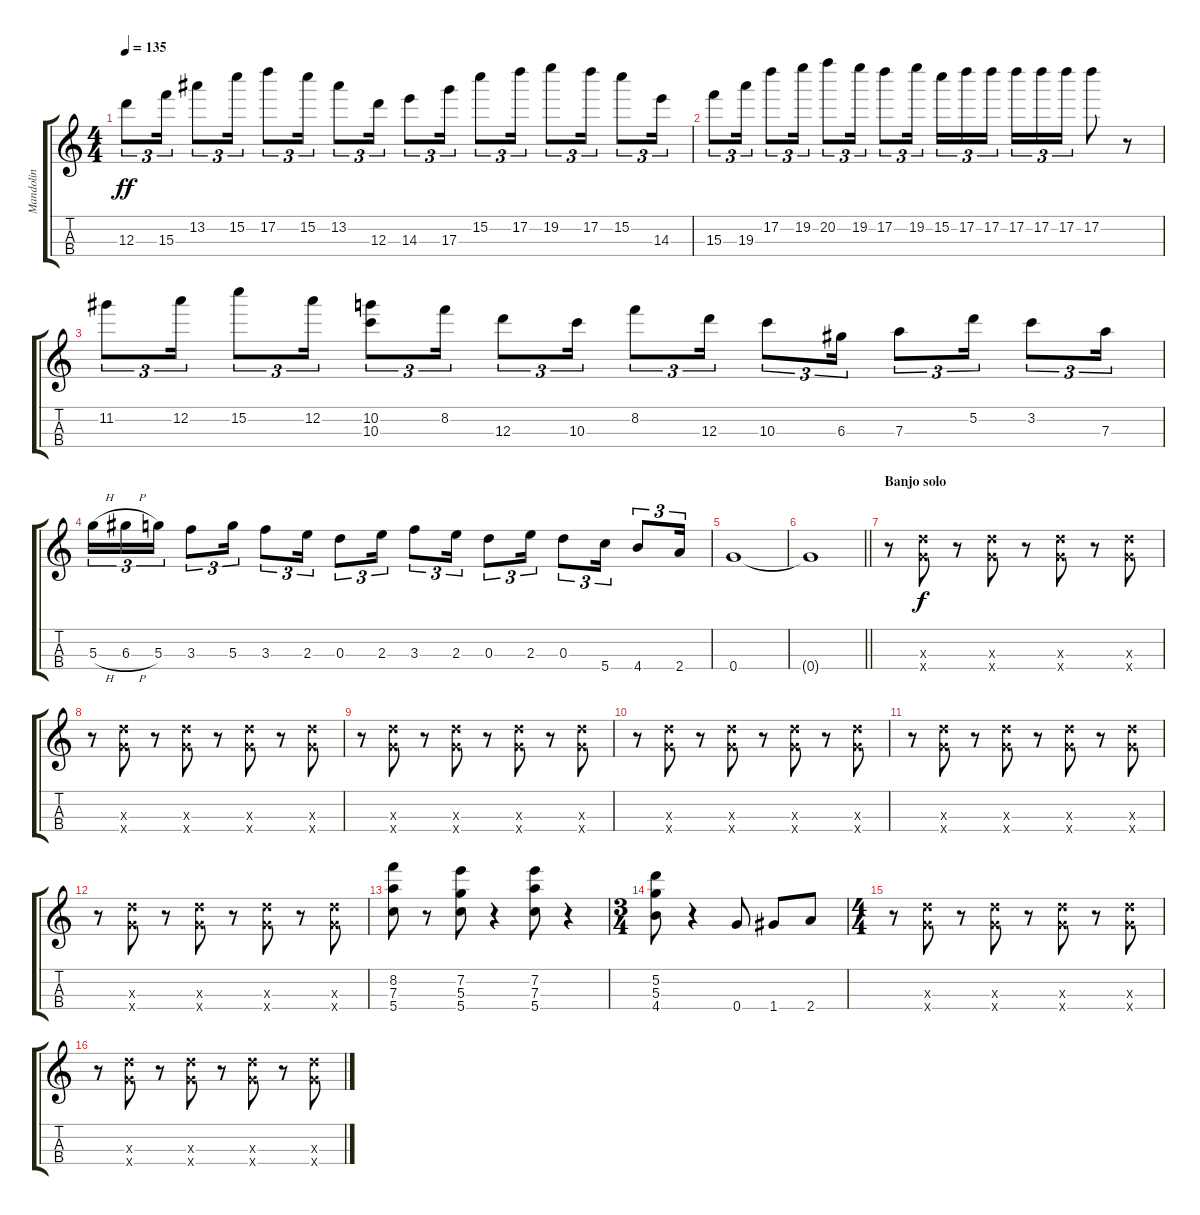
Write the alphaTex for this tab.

\track ("Mandolin" "Mandolin") {instrument banjo}
\staff {score tabs}
\tuning (E5 A4 D4 G3) {hide}
\displaytranspose 12
\ts (4 4)
\tempo 135
\clef g2
\ks c
12.3.8{tu (3 2) dy ff} 15.3.16{tu (3 2)} 13.2.8{tu (3 2)} 15.2.16{tu (3 2)} 17.2.8{tu (3 2)} 15.2.16{tu (3 2)} 13.2.8{tu (3 2)} 12.3.16{tu (3 2)} 14.3.8{tu (3 2)} 17.3.16{tu (3 2)} 15.2.8{tu (3 2)} 17.2.16{tu (3 2)} 19.2.8{tu (3 2)} 17.2.16{tu (3 2)} 15.2.8{tu (3 2)} 14.3.16{tu (3 2)} |
15.3.8{tu (3 2)} 19.3.16{tu (3 2)} 17.2.8{tu (3 2)} 19.2.16{tu (3 2)} 20.2.8{tu (3 2)} 19.2.16{tu (3 2)} 17.2.8{tu (3 2)} 19.2.16{tu (3 2)} 15.2.16{tu (3 2)} 17.2.16{tu (3 2)} 17.2.16{tu (3 2) beam splitsecondary} 17.2.16{tu (3 2)} 17.2.16{tu (3 2)} 17.2.16{tu (3 2)} 17.2.8 r.8 |
11.2.8{tu (3 2)} 12.2.16{tu (3 2)} 15.2.8{tu (3 2)} 12.2.16{tu (3 2)} (10.2 10.3).8{tu (3 2)} 8.2.16{tu (3 2)} 12.3.8{tu (3 2)} 10.3.16{tu (3 2)} 8.2.8{tu (3 2)} 12.3.16{tu (3 2)} 10.3.8{tu (3 2)} 6.3.16{tu (3 2)} 7.3.8{tu (3 2)} 5.2.16{tu (3 2)} 3.2.8{tu (3 2)} 7.3.16{tu (3 2)} |
5.3{h}.16{tu (3 2)} 6.3{h}.16{tu (3 2)} 5.3.16{tu (3 2)} 3.3.8{tu (3 2)} 5.3.16{tu (3 2)} 3.3.8{tu (3 2)} 2.3.16{tu (3 2)} 0.3.8{tu (3 2)} 2.3.16{tu (3 2)} 3.3.8{tu (3 2)} 2.3.16{tu (3 2)} 0.3.8{tu (3 2)} 2.3.16{tu (3 2)} 0.3.8{tu (3 2)} 5.4.16{tu (3 2)} 4.4.8{tu (3 2)} 2.4.16{tu (3 2)} |
0.4.1 |
\barLineRight lightlight
0.4{t}.1 |
\section ("" "Banjo solo")
r.8 (0.3{x} 0.4{x}).8{dy f} r.8 (0.3{x} 0.4{x}).8 r.8 (0.3{x} 0.4{x}).8 r.8 (0.3{x} 0.4{x}).8 |
r.8 (0.3{x} 0.4{x}).8 r.8 (0.3{x} 0.4{x}).8 r.8 (0.3{x} 0.4{x}).8 r.8 (0.3{x} 0.4{x}).8 |
r.8 (0.3{x} 0.4{x}).8 r.8 (0.3{x} 0.4{x}).8 r.8 (0.3{x} 0.4{x}).8 r.8 (0.3{x} 0.4{x}).8 |
r.8 (0.3{x} 0.4{x}).8 r.8 (0.3{x} 0.4{x}).8 r.8 (0.3{x} 0.4{x}).8 r.8 (0.3{x} 0.4{x}).8 |
r.8 (0.3{x} 0.4{x}).8 r.8 (0.3{x} 0.4{x}).8 r.8 (0.3{x} 0.4{x}).8 r.8 (0.3{x} 0.4{x}).8 |
r.8 (0.3{x} 0.4{x}).8 r.8 (0.3{x} 0.4{x}).8 r.8 (0.3{x} 0.4{x}).8 r.8 (0.3{x} 0.4{x}).8 |
(8.2 7.3 5.4).8 r.8 (7.2 5.3 5.4).8 r.4 (7.2 7.3 5.4).8 r.4 |
\ts (3 4)
(5.2 5.3 4.4).8 r.4 0.4.8 1.4.8 2.4.8 |
\ts (4 4)
r.8 (0.3{x} 0.4{x}).8 r.8 (0.3{x} 0.4{x}).8 r.8 (0.3{x} 0.4{x}).8 r.8 (0.3{x} 0.4{x}).8 |
r.8 (0.3{x} 0.4{x}).8 r.8 (0.3{x} 0.4{x}).8 r.8 (0.3{x} 0.4{x}).8 r.8 (0.3{x} 0.4{x}).8
